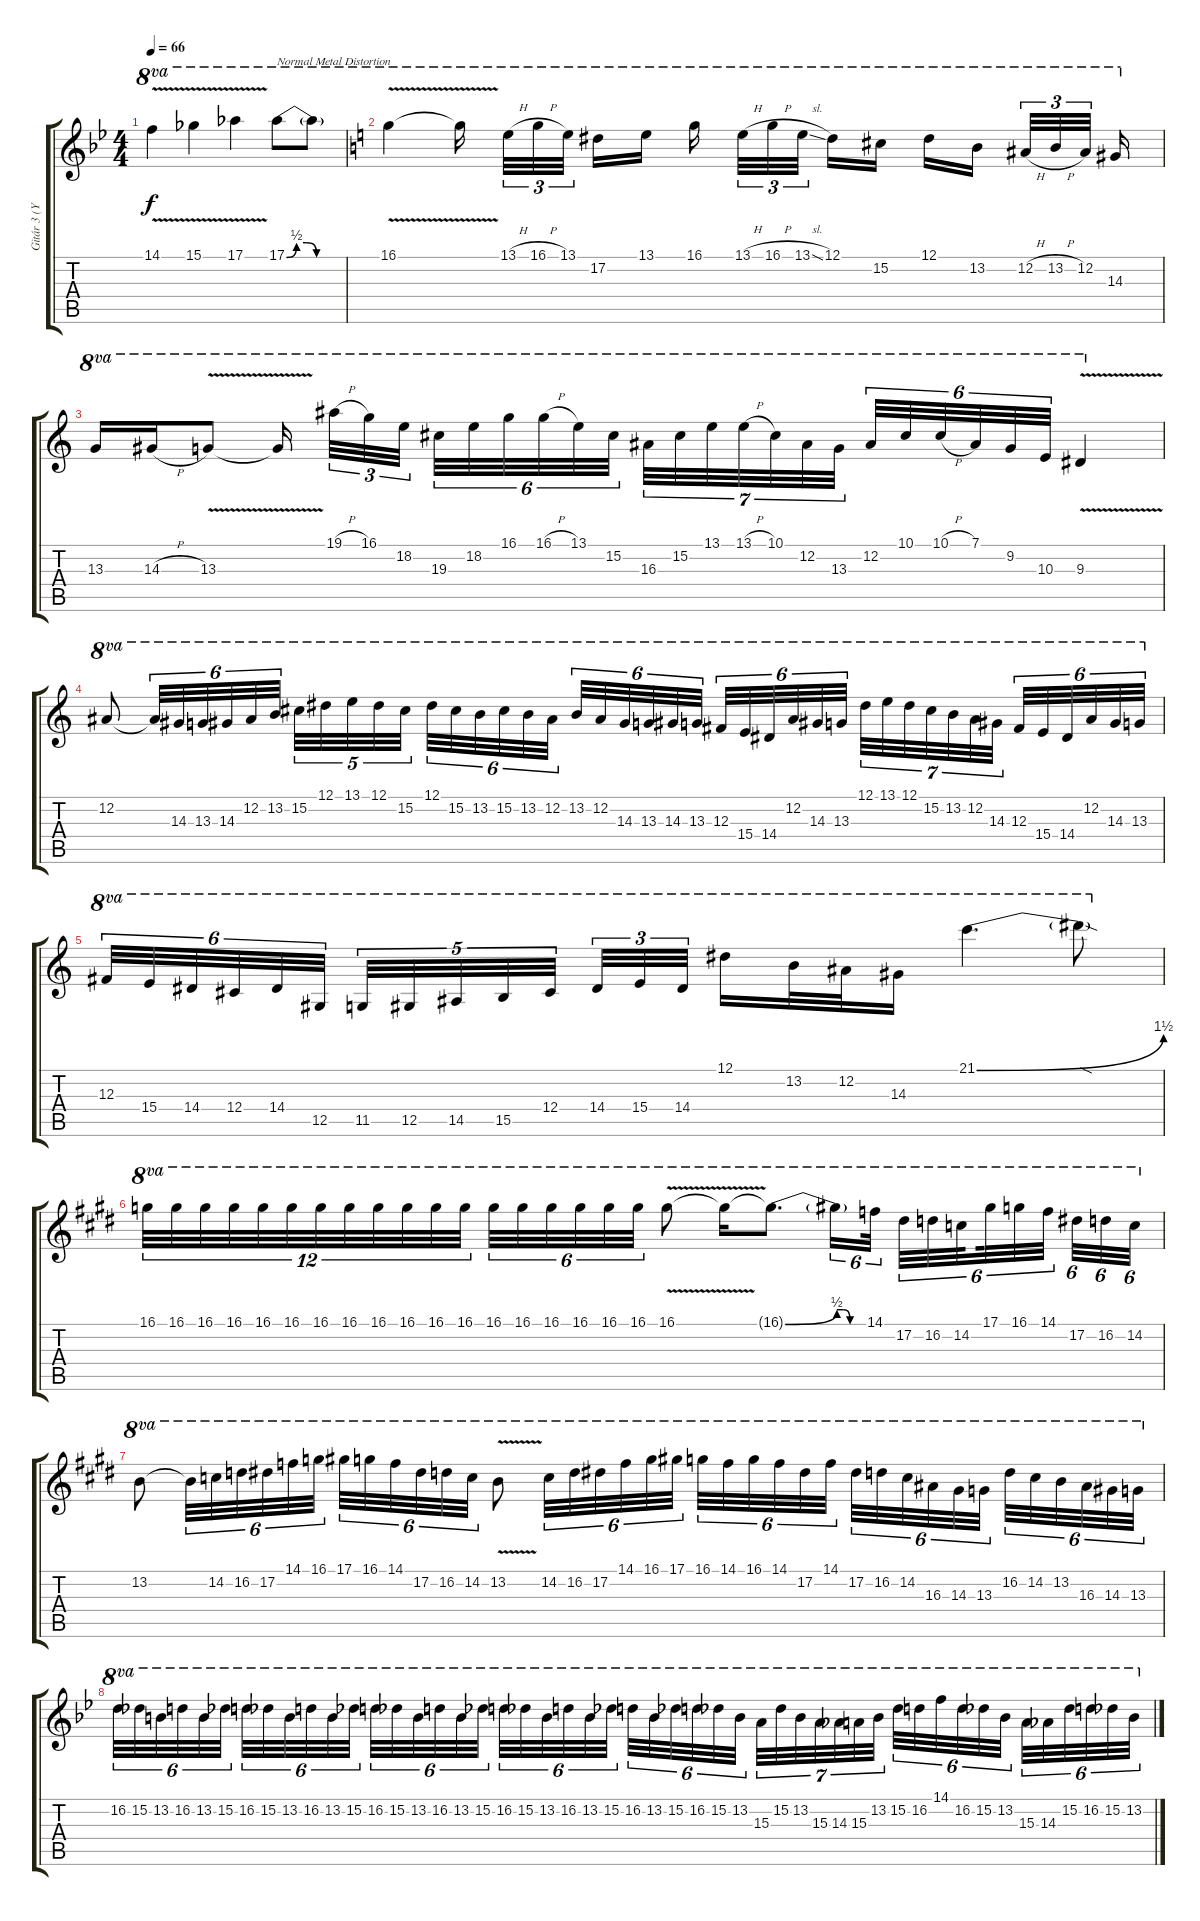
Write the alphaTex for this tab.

\track ("Gitár 3 (Yngwie Malmsteen)" "Gitár 3 (Y") {instrument distortionguitar}
\staff {score tabs}
\tuning (Eb4 Bb3 Gb3 Db3 Ab2 Eb2) {hide}
\ts (4 4)
\tempo 66
\clef g2
\ks bb
14.1{v}.4{ot 8va dy f} 15.1{v}.4{ot 8va} 17.1{v}.4{ot 8va} 17.1{be (custom 0 0 10 2 20 2 30 0 60 0)}.8{ot 8va txt "Normal Metal Distortion" instrument distortionguitar} 17.1{t}.8{ot 8va} |
\ks c
16.1{v}.4{ot 8va} 16.1{t}.16{ot 8va beam splitsecondary} 13.1{h}.32{tu (3 2) ot 8va} 16.1{h}.32{tu (3 2) ot 8va} 13.1.32{tu (3 2) ot 8va beam splitsecondary} 17.2.16{ot 8va} 13.1.16{ot 8va} 16.1.16{ot 8va beam splitsecondary} 13.1{h}.32{tu (3 2) ot 8va} 16.1{h}.32{tu (3 2) ot 8va} 13.1{sl}.32{tu (3 2) ot 8va beam splitsecondary} 12.1.16{ot 8va} 15.2.16{ot 8va} 12.1.16{ot 8va} 13.2.16{ot 8va beam splitsecondary} 12.2{h}.32{tu (3 2) ot 8va} 13.2{h}.32{tu (3 2) ot 8va} 12.2.32{tu (3 2) ot 8va beam splitsecondary} 14.3.16{ot 8va} |
13.3.16{ot 8va} 14.3{h}.16{ot 8va} 13.3{v}.8{ot 8va} 13.3{t}.16{ot 8va beam splitsecondary} 19.1{h}.32{tu (3 2) ot 8va} 16.1.32{tu (3 2) ot 8va} 18.2.32{tu (3 2) ot 8va beam splitsecondary} 19.3.32{tu (6 4) ot 8va} 18.2.32{tu (6 4) ot 8va beam merge} 16.1.32{tu (6 4) ot 8va} 16.1{h}.32{tu (6 4) ot 8va} 13.1.32{tu (6 4) ot 8va} 15.2.32{tu (6 4) ot 8va} 16.3.32{tu (7 4) ot 8va} 15.2.32{tu (7 4) ot 8va} 13.1.32{tu (7 4) ot 8va} 13.1{h}.32{tu (7 4) ot 8va} 10.1.32{tu (7 4) ot 8va} 12.2.32{tu (7 4) ot 8va} 13.3.32{tu (7 4) ot 8va beam splitsecondary} 12.2.32{tu (6 4) ot 8va} 10.1.32{tu (6 4) ot 8va beam merge} 10.1{h}.32{tu (6 4) ot 8va} 7.1.32{tu (6 4) ot 8va} 9.2.32{tu (6 4) ot 8va} 10.3.32{tu (6 4) ot 8va} 9.3{v}.4{ot 8va} |
12.2.8{ot 8va} 12.2{t}.32{tu (6 4) ot 8va} 14.3.32{tu (6 4) ot 8va} 13.3.32{tu (6 4) ot 8va} 14.3.32{tu (6 4) ot 8va} 12.2.32{tu (6 4) ot 8va} 13.2.32{tu (6 4) ot 8va} 15.2.32{tu (5 4) ot 8va} 12.1.32{tu (5 4) ot 8va} 13.1.32{tu (5 4) ot 8va} 12.1.32{tu (5 4) ot 8va} 15.2.32{tu (5 4) ot 8va beam splitsecondary} 12.1.32{tu (6 4) ot 8va} 15.2.32{tu (6 4) ot 8va} 13.2.32{tu (6 4) ot 8va} 15.2.32{tu (6 4) ot 8va} 13.2.32{tu (6 4) ot 8va} 12.2.32{tu (6 4) ot 8va} 13.2.32{tu (6 4) ot 8va} 12.2.32{tu (6 4) ot 8va} 14.3.32{tu (6 4) ot 8va} 13.3.32{tu (6 4) ot 8va} 14.3.32{tu (6 4) ot 8va} 13.3.32{tu (6 4) ot 8va beam splitsecondary} 12.3.32{tu (6 4) ot 8va} 15.4.32{tu (6 4) ot 8va} 14.4.32{tu (6 4) ot 8va} 12.2.32{tu (6 4) ot 8va} 14.3.32{tu (6 4) ot 8va} 13.3.32{tu (6 4) ot 8va} 12.1.32{tu (7 4) ot 8va} 13.1.32{tu (7 4) ot 8va} 12.1.32{tu (7 4) ot 8va} 15.2.32{tu (7 4) ot 8va} 13.2.32{tu (7 4) ot 8va} 12.2.32{tu (7 4) ot 8va} 14.3.32{tu (7 4) ot 8va beam splitsecondary} 12.3.32{tu (6 4) ot 8va} 15.4.32{tu (6 4) ot 8va} 14.4.32{tu (6 4) ot 8va} 12.2.32{tu (6 4) ot 8va} 14.3.32{tu (6 4) ot 8va} 13.3.32{tu (6 4) ot 8va} |
12.3.32{tu (6 4) ot 8va} 15.4.32{tu (6 4) ot 8va} 14.4.32{tu (6 4) ot 8va} 12.4.32{tu (6 4) ot 8va} 14.4.32{tu (6 4) ot 8va} 12.5.32{tu (6 4) ot 8va beam splitsecondary} 11.5.32{tu (5 4) ot 8va} 12.5.32{tu (5 4) ot 8va} 14.5.32{tu (5 4) ot 8va} 15.5.32{tu (5 4) ot 8va} 12.4.32{tu (5 4) ot 8va} 14.4.32{tu (3 2) ot 8va} 15.4.32{tu (3 2) ot 8va} 14.4.32{tu (3 2) ot 8va beam splitsecondary} 12.1.16{ot 8va} 13.2.32{ot 8va} 12.2.32{ot 8va} 14.3.16{ot 8va} 21.1{be (bend 0 0 60 6)}.4{d ot 8va} 21.1{sod t}.8{ot 8va} |
\ks e
16.1.32{tu (12 8) ot 8va} 16.1.32{tu (12 8) ot 8va} 16.1.32{tu (12 8) ot 8va} 16.1.32{tu (12 8) ot 8va} 16.1.32{tu (12 8) ot 8va} 16.1.32{tu (12 8) ot 8va} 16.1.32{tu (12 8) ot 8va} 16.1.32{tu (12 8) ot 8va} 16.1.32{tu (12 8) ot 8va} 16.1.32{tu (12 8) ot 8va} 16.1.32{tu (12 8) ot 8va} 16.1.32{tu (12 8) ot 8va} 16.1.32{tu (6 4) ot 8va} 16.1.32{tu (6 4) ot 8va} 16.1.32{tu (6 4) ot 8va} 16.1.32{tu (6 4) ot 8va} 16.1.32{tu (6 4) ot 8va} 16.1.32{tu (6 4) ot 8va} 16.1{v}.8{ot 8va} 16.1{t}.16{ot 8va} 16.1{be (bend 0 0 60 2) t}.8{d ot 8va} 16.1{be (custom 0 2 15 2 30 0 60 0) t}.16{tu (6 4) ot 8va} 14.1.32{tu (6 4) ot 8va} 17.2.32{tu (6 4) ot 8va} 16.2.32{tu (6 4) ot 8va} 14.2.32{tu (6 4) ot 8va beam splitsecondary} 17.1.32{tu (6 4) ot 8va} 16.1.32{tu (6 4) ot 8va} 14.1.32{tu (6 4) ot 8va} 17.2.32{tu (6 4) ot 8va} 16.2.32{tu (6 4) ot 8va} 14.2.32{tu (6 4) ot 8va} |
13.2.8{ot 8va} 13.2{t}.32{tu (6 4) ot 8va} 14.2.32{tu (6 4) ot 8va} 16.2.32{tu (6 4) ot 8va beam merge} 17.2.32{tu (6 4) ot 8va} 14.1.32{tu (6 4) ot 8va} 16.1.32{tu (6 4) ot 8va} 17.1.32{tu (6 4) ot 8va} 16.1.32{tu (6 4) ot 8va} 14.1.32{tu (6 4) ot 8va} 17.2.32{tu (6 4) ot 8va} 16.2.32{tu (6 4) ot 8va} 14.2.32{tu (6 4) ot 8va} 13.2{v}.8{ot 8va} 14.2.32{tu (6 4) ot 8va} 16.2.32{tu (6 4) ot 8va} 17.2.32{tu (6 4) ot 8va} 14.1.32{tu (6 4) ot 8va} 16.1.32{tu (6 4) ot 8va} 17.1.32{tu (6 4) ot 8va beam splitsecondary} 16.1.32{tu (6 4) ot 8va} 14.1.32{tu (6 4) ot 8va} 16.1.32{tu (6 4) ot 8va} 14.1.32{tu (6 4) ot 8va} 17.2.32{tu (6 4) ot 8va} 14.1.32{tu (6 4) ot 8va} 17.2.32{tu (6 4) ot 8va} 16.2.32{tu (6 4) ot 8va} 14.2.32{tu (6 4) ot 8va} 16.3.32{tu (6 4) ot 8va} 14.3.32{tu (6 4) ot 8va} 13.3.32{tu (6 4) ot 8va beam splitsecondary} 16.2.32{tu (6 4) ot 8va} 14.2.32{tu (6 4) ot 8va} 13.2.32{tu (6 4) ot 8va} 16.3.32{tu (6 4) ot 8va} 14.3.32{tu (6 4) ot 8va} 13.3.32{tu (6 4) ot 8va} |
\ks bb
16.2.32{tu (6 4) ot 8va} 15.2.32{tu (6 4) ot 8va} 13.2.32{tu (6 4) ot 8va} 16.2.32{tu (6 4) ot 8va} 13.2.32{tu (6 4) ot 8va} 15.2.32{tu (6 4) ot 8va beam splitsecondary} 16.2.32{tu (6 4) ot 8va} 15.2.32{tu (6 4) ot 8va} 13.2.32{tu (6 4) ot 8va} 16.2.32{tu (6 4) ot 8va} 13.2.32{tu (6 4) ot 8va} 15.2.32{tu (6 4) ot 8va} 16.2.32{tu (6 4) ot 8va} 15.2.32{tu (6 4) ot 8va} 13.2.32{tu (6 4) ot 8va} 16.2.32{tu (6 4) ot 8va} 13.2.32{tu (6 4) ot 8va} 15.2.32{tu (6 4) ot 8va beam splitsecondary} 16.2.32{tu (6 4) ot 8va} 15.2.32{tu (6 4) ot 8va} 13.2.32{tu (6 4) ot 8va} 16.2.32{tu (6 4) ot 8va} 13.2.32{tu (6 4) ot 8va} 15.2.32{tu (6 4) ot 8va} 16.2.32{tu (6 4) ot 8va} 13.2.32{tu (6 4) ot 8va} 15.2.32{tu (6 4) ot 8va} 16.2.32{tu (6 4) ot 8va} 15.2.32{tu (6 4) ot 8va} 13.2.32{tu (6 4) ot 8va beam splitsecondary} 15.3.32{tu (7 4) ot 8va} 15.2.32{tu (7 4) ot 8va} 13.2.32{tu (7 4) ot 8va} 15.3.32{tu (7 4) ot 8va} 14.3.32{tu (7 4) ot 8va} 15.3.32{tu (7 4) ot 8va} 13.2.32{tu (7 4) ot 8va} 15.2.32{tu (6 4) ot 8va} 16.2.32{tu (6 4) ot 8va} 14.1.32{tu (6 4) ot 8va} 16.2.32{tu (6 4) ot 8va} 15.2.32{tu (6 4) ot 8va} 13.2.32{tu (6 4) ot 8va beam splitsecondary} 15.3.32{tu (6 4) ot 8va} 14.3.32{tu (6 4) ot 8va} 15.2.32{tu (6 4) ot 8va} 16.2.32{tu (6 4) ot 8va} 15.2.32{tu (6 4) ot 8va} 13.2.32{tu (6 4) ot 8va}
